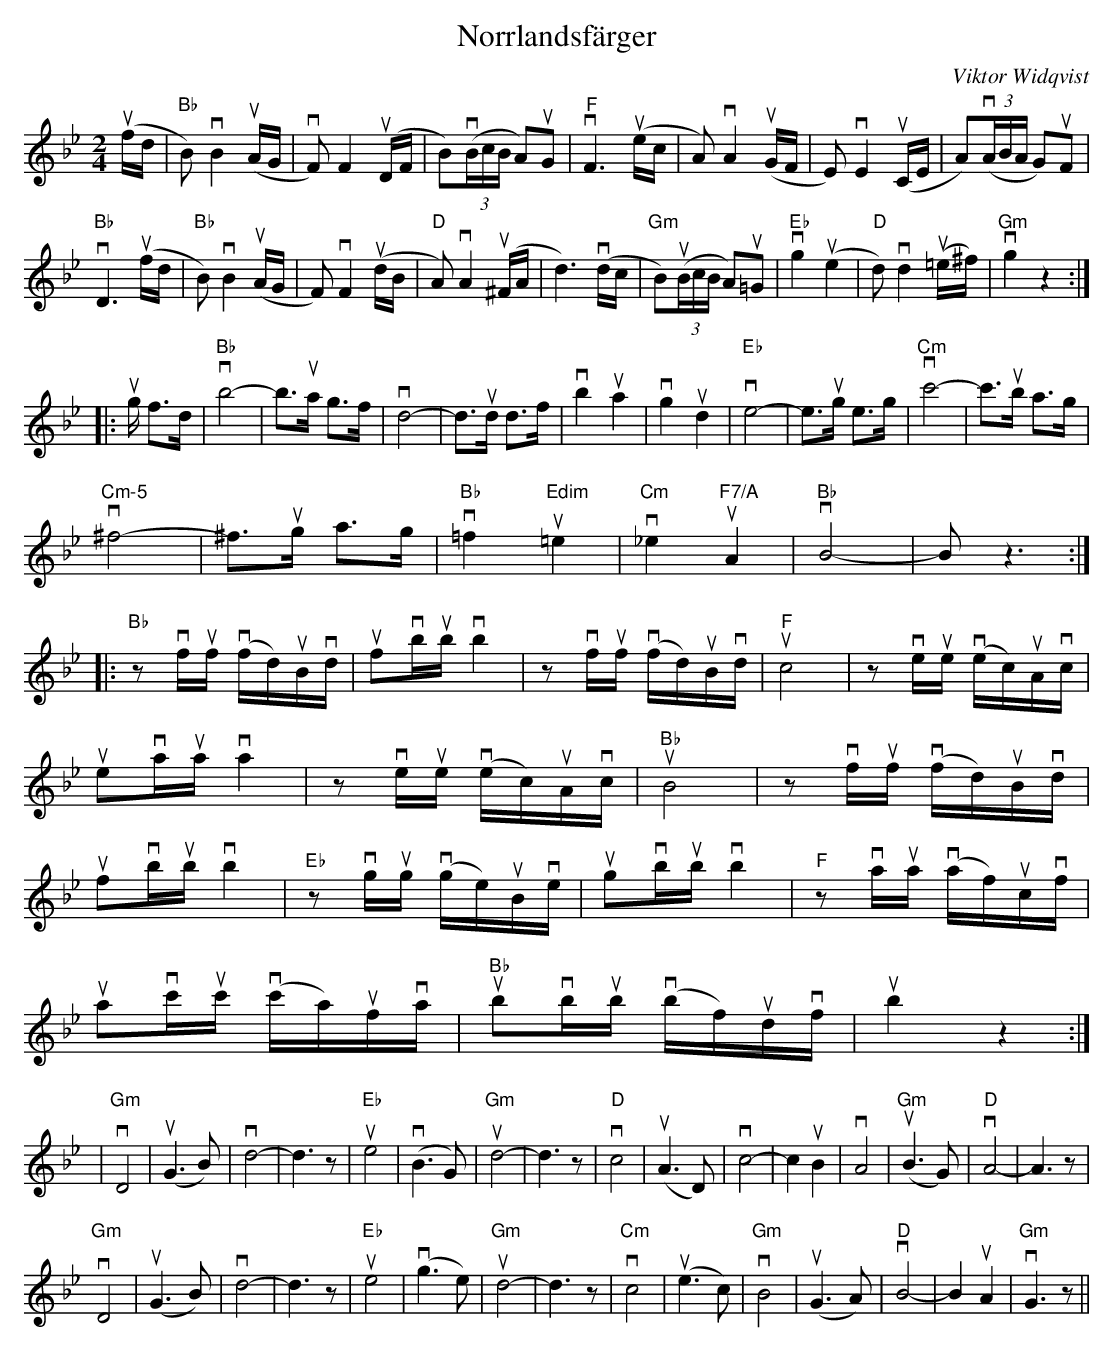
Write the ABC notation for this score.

X:1
T:Norrlandsfärger
M:2/4
C:Viktor Widqvist
L:1/8
K:Bb
u(f/d/ |"Bb" B)vB2u(A/G/ | vF)F2u(D/F/ | B)(v(3B/c/B/ A)uG | "F"vF3u(e/c/ | A)vA2u(G/F/ | E)vE2u(C/E/ | A)(v(3A/B/A/ G)uF |
"Bb" vD3u(f/d/ | "Bb" B)vB2 u(A/G/ | F)vF2u(d/B/ | "D"A)vA2u(^F/A/ | d3)v(d/c/ | "Gm"B)(u(3B/c/B/ A)u=G | "Eb"vg2 (u'e2 | "D"d)vd2u(=e/^f/) | "Gm"vg2z2 :|
|:ug/ f>d | "Bb"vb4- |b3/ua/ g>f | vd4- |d3/ud/ d>f | vb2 ua2 | vg2 ud2 | "Eb"ve4- |e3/ug/ e>g |"Cm" vc'4- | c'3/ub/ a>g |
"Cm-5"v^f4- |^f3/ug/ a>g | "Bb"v=f2 "Edim"u=e2 | "Cm"v_e2 "F7/A"uA2 | "Bb"vB4- | B z3 :|
|:"Bb"zvf/2uf/2 (vf/2d/)2uB/2vd/2 | ufvb/2ub/2 vb2 |zvf/2uf/2 (vf/2d/2)uB/2vd/2 | "F"uc4 |zve/2ue/2 (ve/2c/2)uA/2vc/2 |
ueva/2ua/2 va2 |zve/2ue/2 (ve/2c/2)uA/2vc/2 | "Bb"uB4 |zvf/2uf/2 v(f/2d/2)uB/2vd/2 |
ufvb/2ub/2 vb2 |"Eb"zvg/2ug/2 (vg/2e/2)uB/2ve/2 | ugvb/2ub/2 vb2 |"F"zva/2ua/2 (va/2f/2)uc/2vf/2 |
uavc'/2uc'/2 (vc'/2a/2)uf/2va/2 | "Bb"ubvb/2ub/2 v(b/2f/2)ud/2vf/2 | ub2z2 :|
K:Gm
|"Gm" vD4 | u(G2>B2) | vd4- |d3z| "Eb"ue4 | v(B2>G2) | "Gm"ud4- |d3z| "D"vc4 | u(A2>D2) | vc4- | c2 uB2 | vA4 | "Gm"u(B2>G2) | "D" vA4- | A3z|
"Gm"vD4 | u(G2>B2) | vd4- |d3z| "Eb"ue4 | v(g2>e2) | "Gm"ud4- |d3z|  "Cm"vc4 | u(e2>c2) | "Gm"vB4 | u(G2>A2) | "D"vB4- | B2 uA2 | "Gm"vG3z ||
